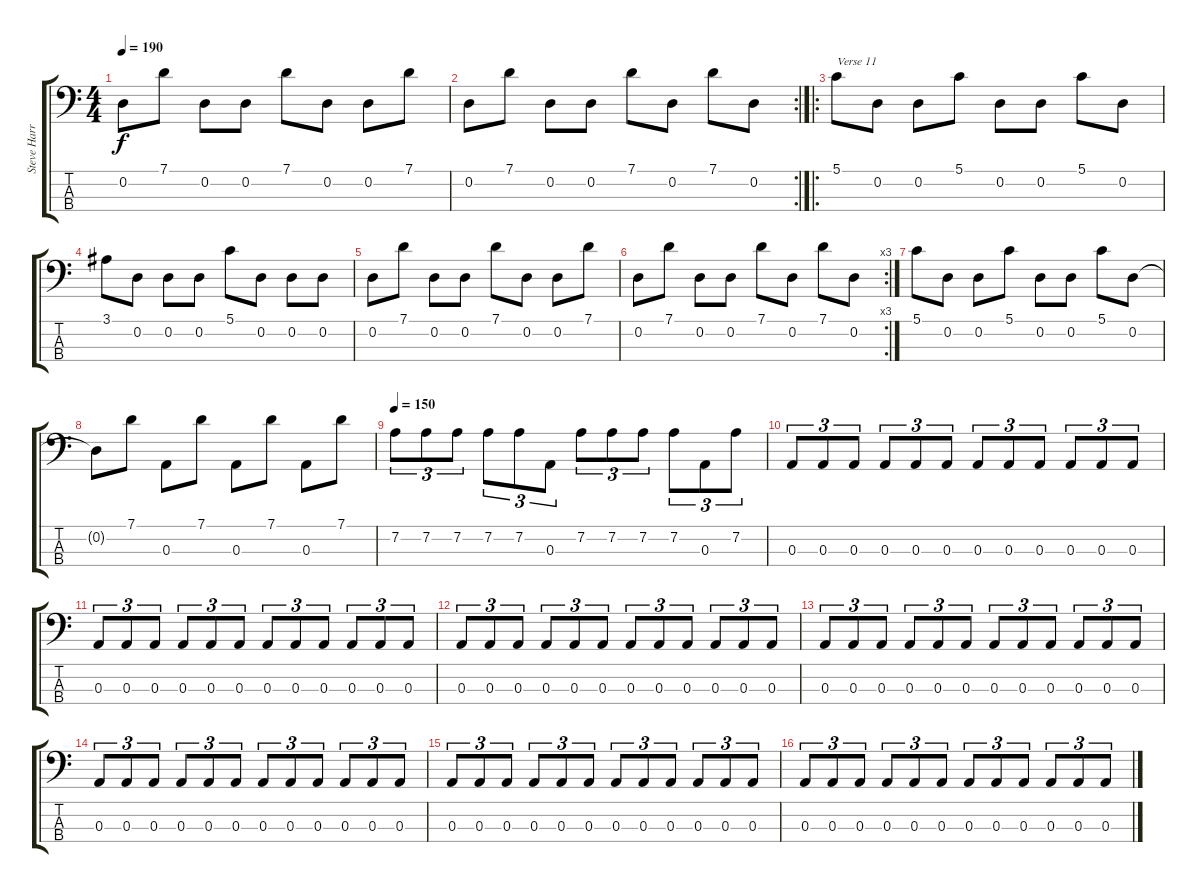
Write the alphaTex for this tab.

\track ("Steve Harris" "Steve Harr") {instrument electricbassfinger}
\staff {score tabs}
\tuning (G2 D2 A1 E1) {hide}
\ts (4 4)
\tempo 190
\clef f4
\ks c
0.2.8{dy f} 7.1.8 0.2.8 0.2.8 7.1.8 0.2.8 0.2.8 7.1.8 |
\rc 2
0.2.8 7.1.8 0.2.8 0.2.8 7.1.8 0.2.8 7.1.8 0.2.8 |
\ro
5.1.8{txt "Verse 11"} 0.2.8 0.2.8 5.1.8 0.2.8 0.2.8 5.1.8 0.2.8 |
3.1.8 0.2.8 0.2.8 0.2.8 5.1.8 0.2.8 0.2.8 0.2.8 |
0.2.8 7.1.8 0.2.8 0.2.8 7.1.8 0.2.8 0.2.8 7.1.8 |
\rc 3
0.2.8 7.1.8 0.2.8 0.2.8 7.1.8 0.2.8 7.1.8 0.2.8 |
5.1.8 0.2.8 0.2.8 5.1.8 0.2.8 0.2.8 5.1.8 0.2.8 |
0.2{t}.8 7.1.8 0.3.8 7.1.8 0.3.8 7.1.8 0.3.8 7.1.8 |
\tempo 150
7.2.8{tu (3 2)} 7.2.8{tu (3 2)} 7.2.8{tu (3 2)} 7.2.8{tu (3 2)} 7.2.8{tu (3 2)} 0.3.8{tu (3 2)} 7.2.8{tu (3 2)} 7.2.8{tu (3 2)} 7.2.8{tu (3 2)} 7.2.8{tu (3 2)} 0.3.8{tu (3 2)} 7.2.8{tu (3 2)} |
0.3.8{tu (3 2)} 0.3.8{tu (3 2)} 0.3.8{tu (3 2)} 0.3.8{tu (3 2)} 0.3.8{tu (3 2)} 0.3.8{tu (3 2)} 0.3.8{tu (3 2)} 0.3.8{tu (3 2)} 0.3.8{tu (3 2)} 0.3.8{tu (3 2)} 0.3.8{tu (3 2)} 0.3.8{tu (3 2)} |
0.3.8{tu (3 2)} 0.3.8{tu (3 2)} 0.3.8{tu (3 2)} 0.3.8{tu (3 2)} 0.3.8{tu (3 2)} 0.3.8{tu (3 2)} 0.3.8{tu (3 2)} 0.3.8{tu (3 2)} 0.3.8{tu (3 2)} 0.3.8{tu (3 2)} 0.3.8{tu (3 2)} 0.3.8{tu (3 2)} |
0.3.8{tu (3 2)} 0.3.8{tu (3 2)} 0.3.8{tu (3 2)} 0.3.8{tu (3 2)} 0.3.8{tu (3 2)} 0.3.8{tu (3 2)} 0.3.8{tu (3 2)} 0.3.8{tu (3 2)} 0.3.8{tu (3 2)} 0.3.8{tu (3 2)} 0.3.8{tu (3 2)} 0.3.8{tu (3 2)} |
0.3.8{tu (3 2)} 0.3.8{tu (3 2)} 0.3.8{tu (3 2)} 0.3.8{tu (3 2)} 0.3.8{tu (3 2)} 0.3.8{tu (3 2)} 0.3.8{tu (3 2)} 0.3.8{tu (3 2)} 0.3.8{tu (3 2)} 0.3.8{tu (3 2)} 0.3.8{tu (3 2)} 0.3.8{tu (3 2)} |
0.3.8{tu (3 2)} 0.3.8{tu (3 2)} 0.3.8{tu (3 2)} 0.3.8{tu (3 2)} 0.3.8{tu (3 2)} 0.3.8{tu (3 2)} 0.3.8{tu (3 2)} 0.3.8{tu (3 2)} 0.3.8{tu (3 2)} 0.3.8{tu (3 2)} 0.3.8{tu (3 2)} 0.3.8{tu (3 2)} |
0.3.8{tu (3 2)} 0.3.8{tu (3 2)} 0.3.8{tu (3 2)} 0.3.8{tu (3 2)} 0.3.8{tu (3 2)} 0.3.8{tu (3 2)} 0.3.8{tu (3 2)} 0.3.8{tu (3 2)} 0.3.8{tu (3 2)} 0.3.8{tu (3 2)} 0.3.8{tu (3 2)} 0.3.8{tu (3 2)} |
0.3.8{tu (3 2)} 0.3.8{tu (3 2)} 0.3.8{tu (3 2)} 0.3.8{tu (3 2)} 0.3.8{tu (3 2)} 0.3.8{tu (3 2)} 0.3.8{tu (3 2)} 0.3.8{tu (3 2)} 0.3.8{tu (3 2)} 0.3.8{tu (3 2)} 0.3.8{tu (3 2)} 0.3.8{tu (3 2)}
